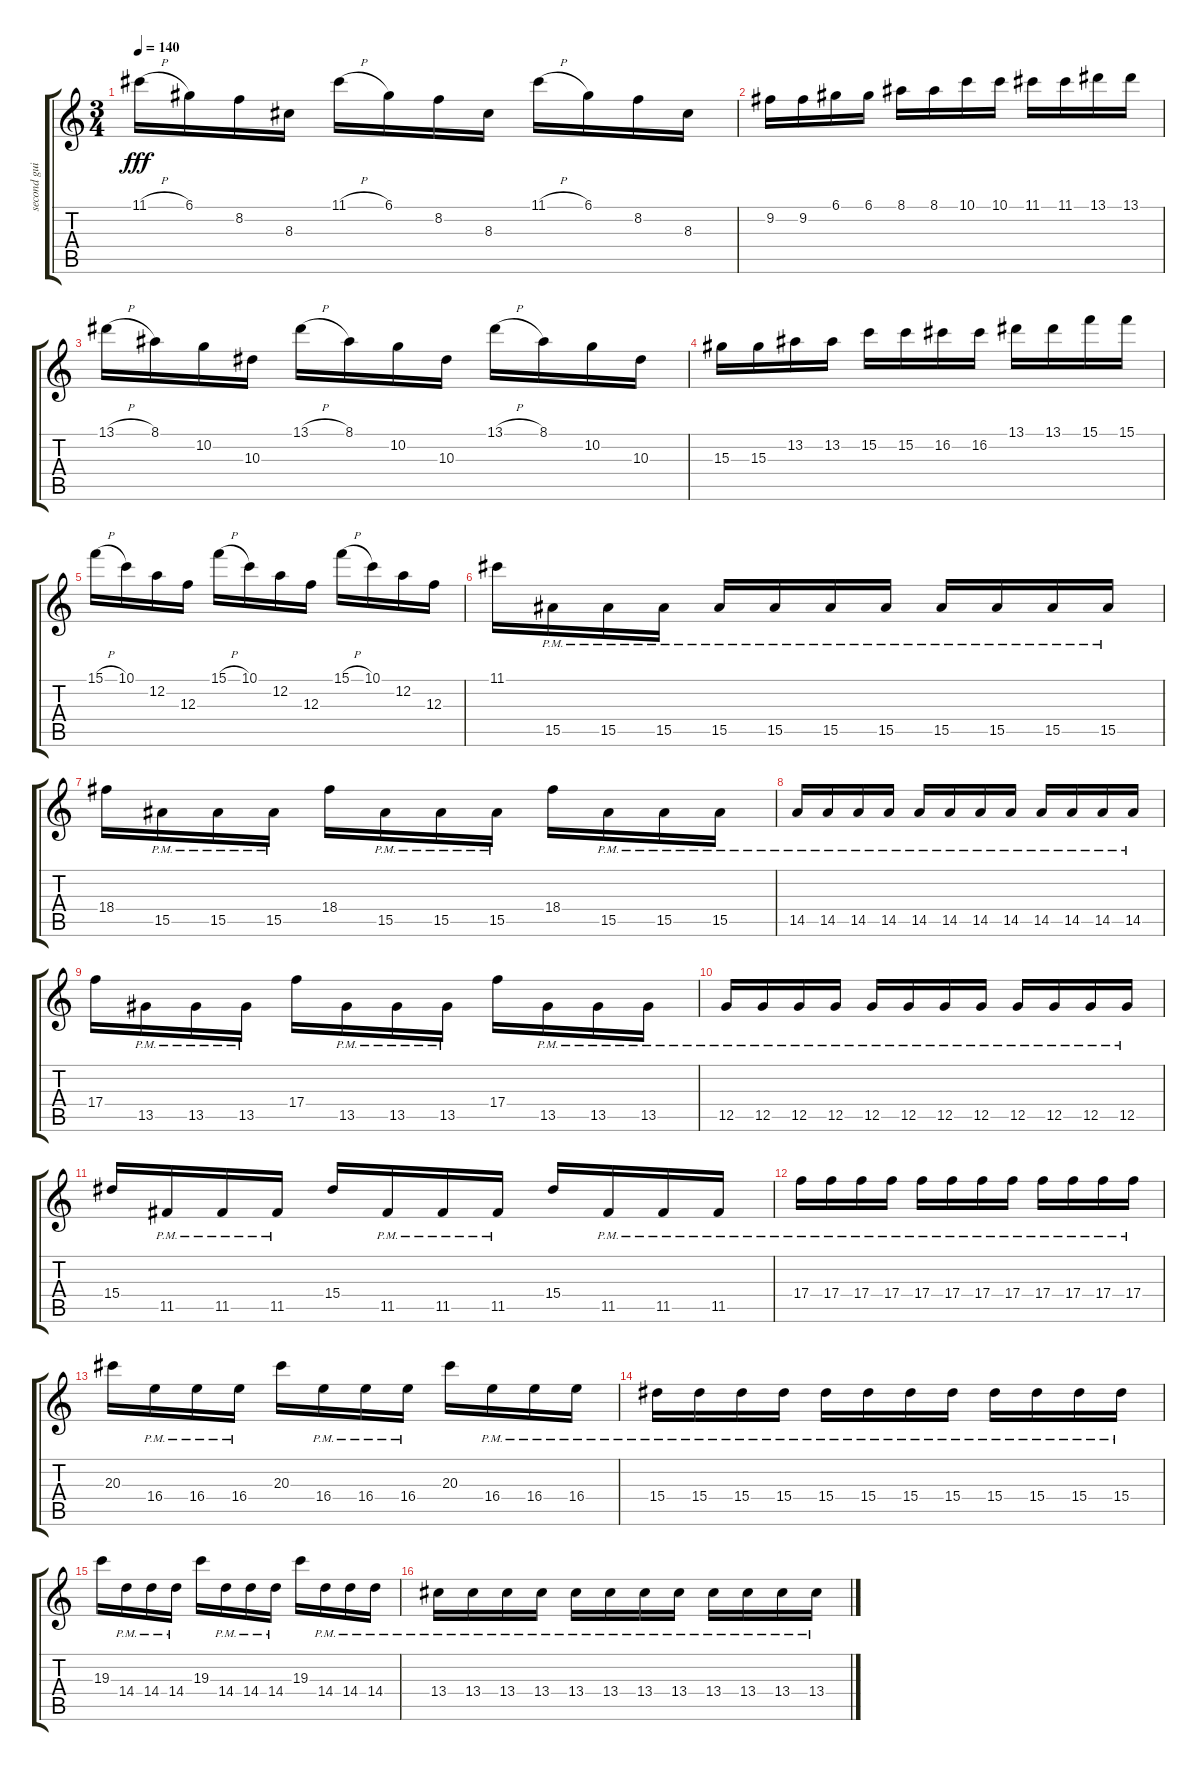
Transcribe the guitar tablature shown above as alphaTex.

\track ("second guitar" "second gui") {instrument distortionguitar}
\staff {score tabs}
\tuning (D4 A3 F3 C3 G2 C2) {hide}
\ts (3 4)
\tempo 140
\clef g2
\ks c
11.1{h}.16{dy fff} 6.1.16 8.2.16 8.3.16 11.1{h}.16 6.1.16 8.2.16 8.3.16 11.1{h}.16 6.1.16 8.2.16 8.3.16 |
9.2.16 9.2.16 6.1.16 6.1.16 8.1.16 8.1.16 10.1.16 10.1.16 11.1.16 11.1.16 13.1.16 13.1.16 |
13.1{h}.16 8.1.16 10.2.16 10.3.16 13.1{h}.16 8.1.16 10.2.16 10.3.16 13.1{h}.16 8.1.16 10.2.16 10.3.16 |
15.3.16 15.3.16 13.2.16 13.2.16 15.2.16 15.2.16 16.2.16 16.2.16 13.1.16 13.1.16 15.1.16 15.1.16 |
15.1{h}.16 10.1.16 12.2.16 12.3.16 15.1{h}.16 10.1.16 12.2.16 12.3.16 15.1{h}.16 10.1.16 12.2.16 12.3.16 |
11.1.16 15.5{pm}.16 15.5{pm}.16 15.5{pm}.16 15.5{pm}.16 15.5{pm}.16 15.5{pm}.16 15.5{pm}.16 15.5{pm}.16 15.5{pm}.16 15.5{pm}.16 15.5{pm}.16 |
18.4.16 15.5{pm}.16 15.5{pm}.16 15.5{pm}.16 18.4.16 15.5{pm}.16 15.5{pm}.16 15.5{pm}.16 18.4.16 15.5{pm}.16 15.5{pm}.16 15.5{pm}.16 |
14.5{pm}.16 14.5{pm}.16 14.5{pm}.16 14.5{pm}.16 14.5{pm}.16 14.5{pm}.16 14.5{pm}.16 14.5{pm}.16 14.5{pm}.16 14.5{pm}.16 14.5{pm}.16 14.5{pm}.16 |
17.4.16 13.5{pm}.16 13.5{pm}.16 13.5{pm}.16 17.4.16 13.5{pm}.16 13.5{pm}.16 13.5{pm}.16 17.4.16 13.5{pm}.16 13.5{pm}.16 13.5{pm}.16 |
12.5{pm}.16 12.5{pm}.16 12.5{pm}.16 12.5{pm}.16 12.5{pm}.16 12.5{pm}.16 12.5{pm}.16 12.5{pm}.16 12.5{pm}.16 12.5{pm}.16 12.5{pm}.16 12.5{pm}.16 |
15.4.16 11.5{pm}.16 11.5{pm}.16 11.5{pm}.16 15.4.16 11.5{pm}.16 11.5{pm}.16 11.5{pm}.16 15.4.16 11.5{pm}.16 11.5{pm}.16 11.5{pm}.16 |
17.4{pm}.16 17.4{pm}.16 17.4{pm}.16 17.4{pm}.16 17.4{pm}.16 17.4{pm}.16 17.4{pm}.16 17.4{pm}.16 17.4{pm}.16 17.4{pm}.16 17.4{pm}.16 17.4{pm}.16 |
20.3.16 16.4{pm}.16 16.4{pm}.16 16.4{pm}.16 20.3.16 16.4{pm}.16 16.4{pm}.16 16.4{pm}.16 20.3.16 16.4{pm}.16 16.4{pm}.16 16.4{pm}.16 |
15.4{pm}.16 15.4{pm}.16 15.4{pm}.16 15.4{pm}.16 15.4{pm}.16 15.4{pm}.16 15.4{pm}.16 15.4{pm}.16 15.4{pm}.16 15.4{pm}.16 15.4{pm}.16 15.4{pm}.16 |
19.3.16 14.4{pm}.16 14.4{pm}.16 14.4{pm}.16 19.3.16 14.4{pm}.16 14.4{pm}.16 14.4{pm}.16 19.3.16 14.4{pm}.16 14.4{pm}.16 14.4{pm}.16 |
13.4{pm}.16 13.4{pm}.16 13.4{pm}.16 13.4{pm}.16 13.4{pm}.16 13.4{pm}.16 13.4{pm}.16 13.4{pm}.16 13.4{pm}.16 13.4{pm}.16 13.4{pm}.16 13.4{pm}.16
